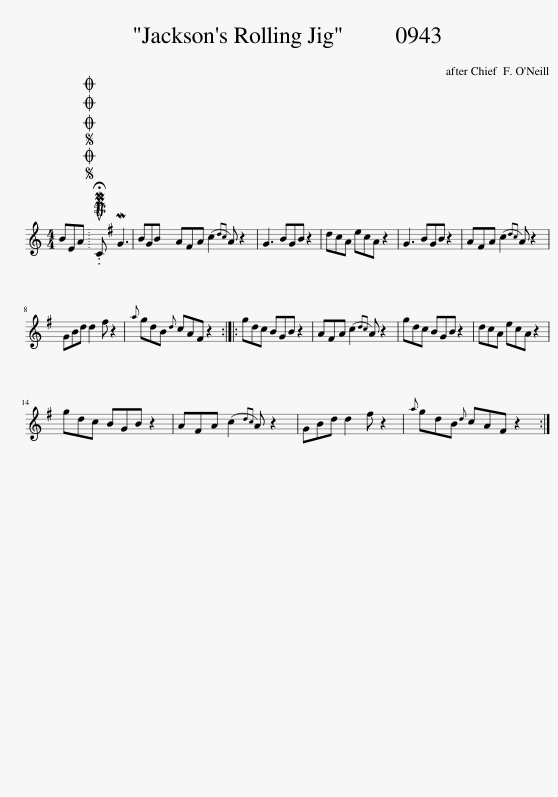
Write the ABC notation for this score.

X:1
L:1/8
M:4/4
I:linebreak $
K:C
V:1 treble
V:1
 BEA |SOSOOO .!fermata!PMTuC MG3 BGB | A^FA (c2{dc} A) z2 | G3 BGB z2 | dcA ecA z2 | %5
 G3 BGB z2 | A^FA (c2{dc} A) z2 |$ GBd d2 ^f z2 |{a} gdB{d} cA^F z2 :: gdc BGB z2 | %10
 A^FA (c2{dc} A) z2 | gdc BGB z2 | dcA ecA z2 |$ gdc BGB z2 | A^FA (c2{dc} A) z2 | %15
 GBd d2 ^f z2 |{a} gdB{d} cA^F z2 :| %17
